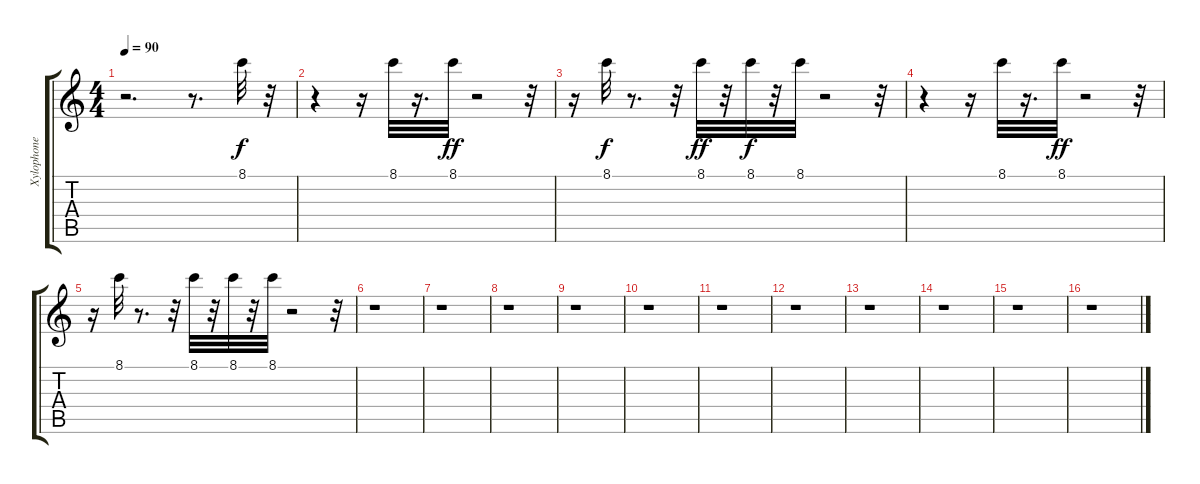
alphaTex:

\track ("Xylophone" "Xylophone") {instrument distortionguitar}
\staff {score tabs}
\tuning (E4 B3 G3 D3 A2 E2) {hide}
\ts (4 4)
\tempo 90
\clef g2
\ks c
r.2{d dy f instrument distortionguitar} r.8{d} 8.1.32{instrument xylophone} r.32 |
r.4 r.16 8.1.32 r.16{d} 8.1.32{dy ff} r.2 r.32 |
r.16 8.1.32{dy f} r.8{d} r.32 8.1.32{dy ff} r.32 8.1.32{dy f} r.32 8.1.32 r.2 r.32 |
r.4 r.16 8.1.32 r.16{d} 8.1.32{dy ff} r.2 r.32 |
r.16 8.1.32 r.8{d} r.32 8.1.32 r.32 8.1.32 r.32 8.1.32 r.2 r.32 |
r.1 |
r.1 |
r.1 |
r.1 |
r.1 |
r.1 |
r.1 |
r.1 |
r.1 |
r.1 |
r.1
